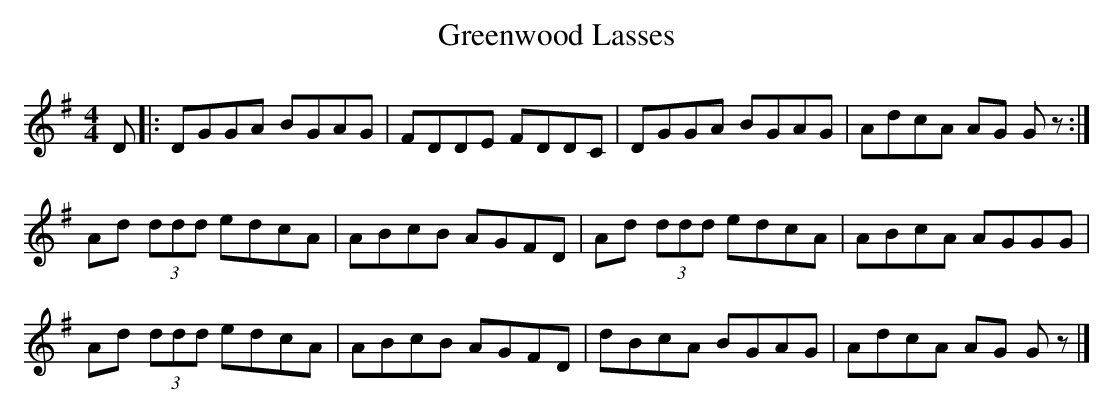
X:1
T: Greenwood Lasses
L: 1/8
M: 4/4
K: G
D |: DGGA BGAG | FDDE FDDC | DGGA BGAG | AdcA AG Gz :|
Ad (3ddd edcA | ABcB AGFD | Ad (3ddd edcA | ABcA AGGG |
Ad (3ddd edcA | ABcB AGFD | dBcA BGAG | AdcA AG Gz |]
